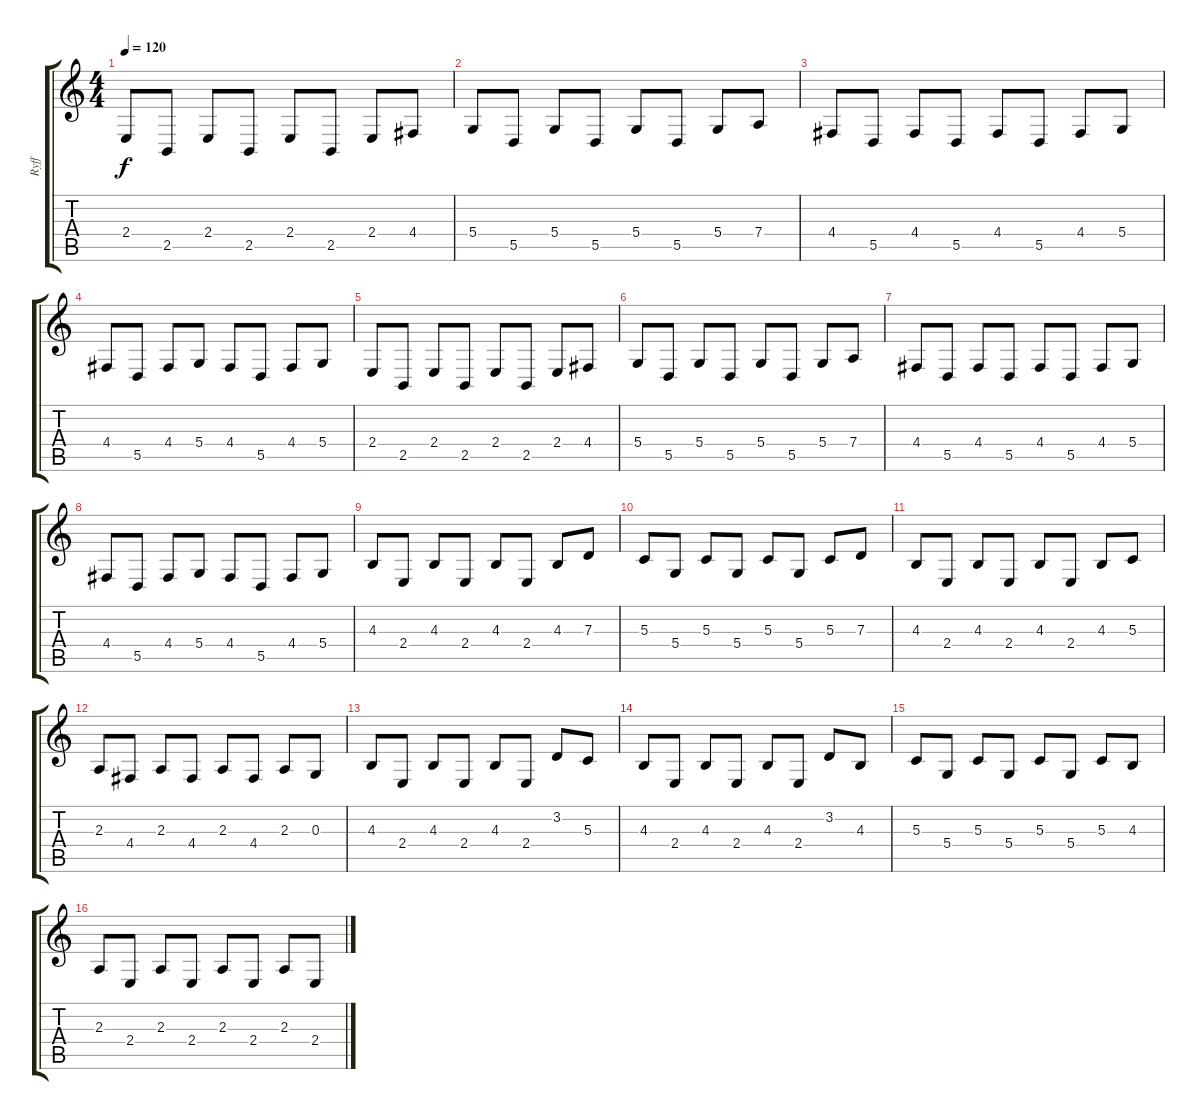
\track ("Ryff" "Ryff") {instrument fx7echoes}
\staff {score tabs}
\tuning (E4 B3 G3 D3 A2 E2) {hide}
\ts (4 4)
\tempo 120
\clef g2
\ks c
2.4.8{dy f} 2.5.8 2.4.8 2.5.8 2.4.8 2.5.8 2.4.8 4.4.8 |
5.4.8 5.5.8 5.4.8 5.5.8 5.4.8 5.5.8 5.4.8 7.4.8 |
4.4.8 5.5.8 4.4.8 5.5.8 4.4.8 5.5.8 4.4.8 5.4.8 |
4.4.8 5.5.8 4.4.8 5.4.8 4.4.8 5.5.8 4.4.8 5.4.8 |
2.4.8 2.5.8 2.4.8 2.5.8 2.4.8 2.5.8 2.4.8 4.4.8 |
5.4.8 5.5.8 5.4.8 5.5.8 5.4.8 5.5.8 5.4.8 7.4.8 |
4.4.8 5.5.8 4.4.8 5.5.8 4.4.8 5.5.8 4.4.8 5.4.8 |
4.4.8 5.5.8 4.4.8 5.4.8 4.4.8 5.5.8 4.4.8 5.4.8 |
4.3.8 2.4.8 4.3.8 2.4.8 4.3.8 2.4.8 4.3.8 7.3.8 |
5.3.8 5.4.8 5.3.8 5.4.8 5.3.8 5.4.8 5.3.8 7.3.8 |
4.3.8 2.4.8 4.3.8 2.4.8 4.3.8 2.4.8 4.3.8 5.3.8 |
2.3.8 4.4.8 2.3.8 4.4.8 2.3.8 4.4.8 2.3.8 0.3.8 |
4.3.8 2.4.8 4.3.8 2.4.8 4.3.8 2.4.8 3.2.8 5.3.8 |
4.3.8 2.4.8 4.3.8 2.4.8 4.3.8 2.4.8 3.2.8 4.3.8 |
5.3.8 5.4.8 5.3.8 5.4.8 5.3.8 5.4.8 5.3.8 4.3.8 |
2.3.8 2.4.8 2.3.8 2.4.8 2.3.8 2.4.8 2.3.8 2.4.8
